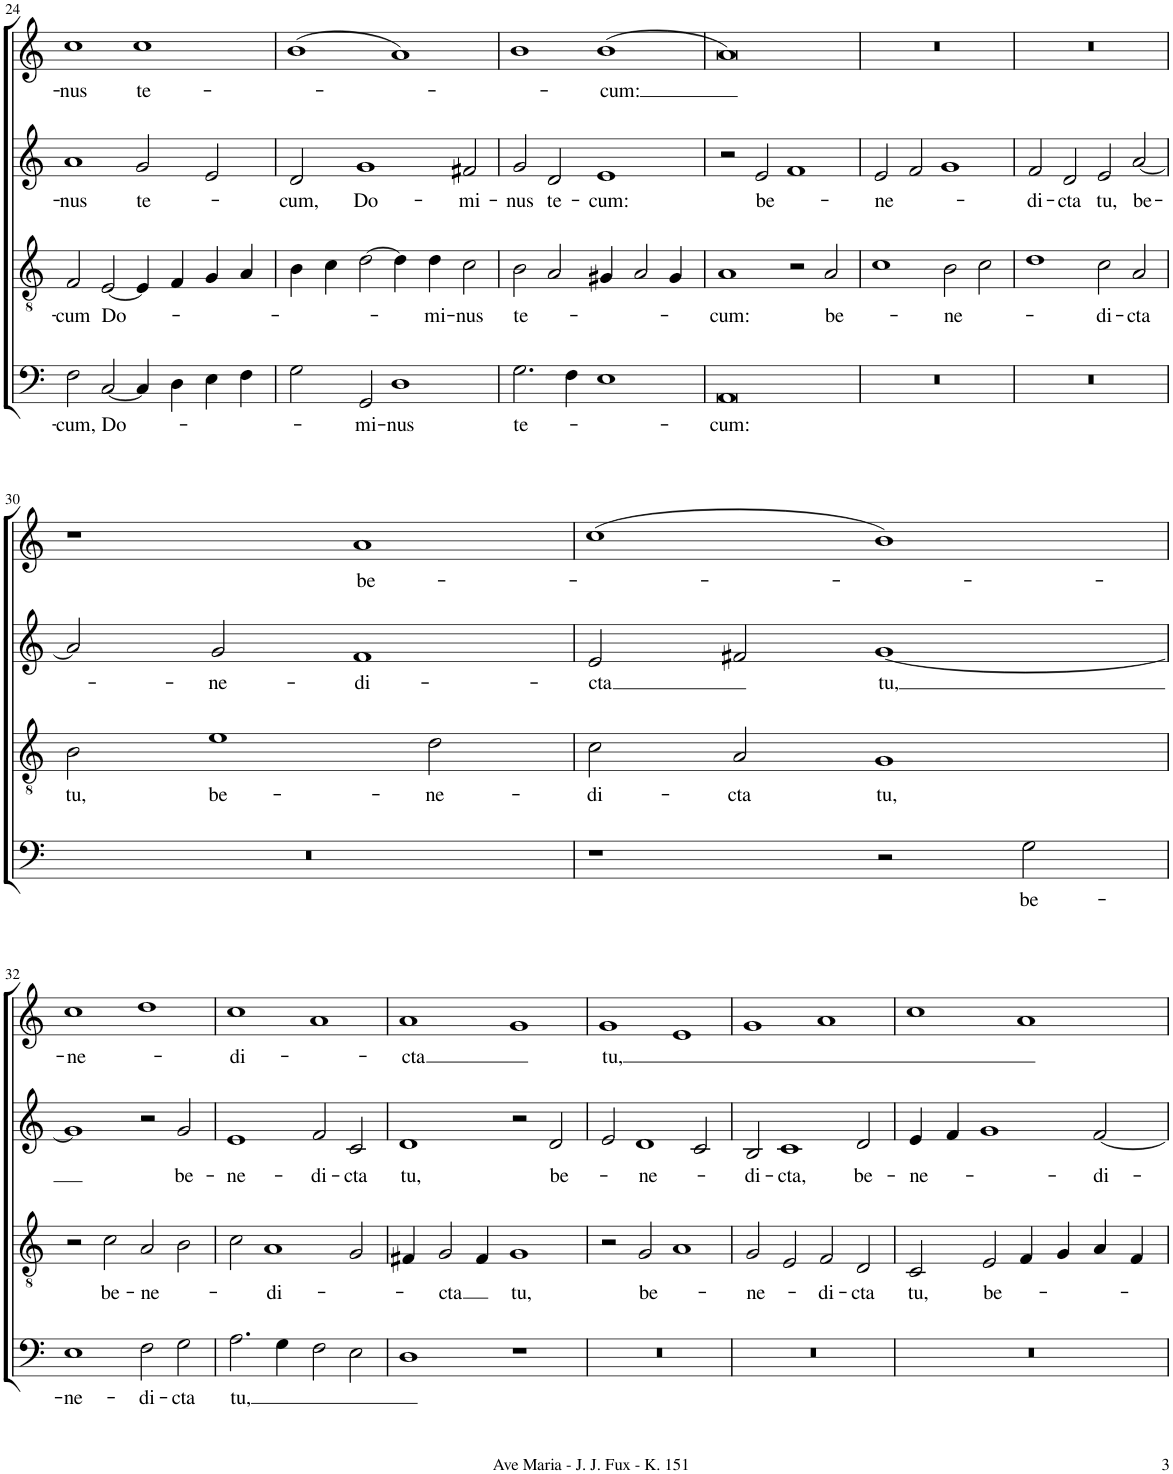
**kern	**text	**kern	**text	**kern	**text	**kern	**text
*part4	*part4	*part3	*part3	*part2	*part2	*part1	*part1
*staff4	*staff4	*staff3	*staff3	*staff2	*staff2	*staff1	*staff1
*I"Bass	*	*I"Tenor	*	*I"Alto	*	*I"Soprano	*
!!LO:PB:g=z
*clefF4	*	*clefGv2	*	*clefG2	*	*clefG2	*
*k[]	*	*k[]	*	*k[]	*	*k[]	*
*M2/1	*	*M2/1	*	*M2/1	*	*M2/1	*
*met(c|)	*	*met(c|)	*	*met(c|)	*	*met(c|)	*
=24	=24	=24	=24	=24	=24	=24	=24
!	!LO:LY:b	!	!LO:LY:b	!	!LO:LY:b	!	!LO:LY:b
2F\	-cum,	2F/	-cum	1a	-nus	1cc	-nus
!	!LO:LY:b	!	!LO:LY:b	!	!	!	!
[2C/	Do-	[2E/	Do-	.	.	.	.
!	!	!	!	!	!LO:LY:b	!	!LO:LY:b
4C/]	.	4E/]	.	2g/	te-	1cc	te-
4D\	.	4F/	.	.	.	.	.
4E\	.	4G/	.	2e/	.	.	.
4F\	.	4A/	.	.	.	.	.
=25	=25	=25	=25	=25	=25	=25	=25
!	!	!	!	!	!LO:LY:b	!	!
2G\	.	4B\	.	2d/	-cum,	(1b	.
.	.	4c\	.	.	.	.	.
!	!LO:LY:b	!	!	!	!LO:LY:b	!	!
2GG/	-mi-	[2d\	.	1g	Do-	.	.
!	!LO:LY:b	!	!	!	!	!	!
1D	-nus	4d\]	.	.	.	1a)	.
!	!	!	!LO:LY:b	!	!	!	!
.	.	4d\	-mi-	.	.	.	.
!	!	!	!LO:LY:b	!	!LO:LY:b	!	!
.	.	2c\	-nus	2f#X/	-mi-	.	.
=26	=26	=26	=26	=26	=26	=26	=26
!	!LO:LY:b	!	!LO:LY:b	!	!LO:LY:b	!	!
2.G\	te-	2B\	te-	2g/	-nus	1b	.
!	!	!	!	!	!LO:LY:b	!	!
.	.	2A/	.	2d/	te-	.	.
4F\	.	.	.	.	.	.	.
!	!	!	!	!	!LO:LY:b	!	!LO:LY:b
1E	.	4G#X/	.	1e	-cum:	(1b	-cum:
.	.	2A/	.	.	.	.	.
.	.	4G#/	.	.	.	.	.
=27	=27	=27	=27	=27	=27	=27	=27
!	!LO:LY:b	!	!LO:LY:b	!	!	!	!
0AA	-cum:	1A	-cum:	2r	.	0a)	.
!	!	!	!	!	!LO:LY:b	!	!
.	.	.	.	2e/	be-	.	.
.	.	2r	.	1f	.	.	.
!	!	!	!LO:LY:b	!	!	!	!
.	.	2A/	be-	.	.	.	.
=28	=28	=28	=28	=28	=28	=28	=28
!	!	!	!	!	!LO:LY:b	!	!
0r	.	1c	.	2e/	-ne-	0r	.
.	.	.	.	2f/	.	.	.
!	!	!	!LO:LY:b	!	!	!	!
.	.	2B\	-ne-	1g	.	.	.
.	.	2c\	.	.	.	.	.
=29	=29	=29	=29	=29	=29	=29	=29
!	!	!	!	!	!LO:LY:b	!	!
0r	.	1d	.	2f/	-di-	0r	.
!	!	!	!	!	!LO:LY:b	!	!
.	.	.	.	2d/	-cta	.	.
!	!	!	!LO:LY:b	!	!LO:LY:b	!	!
.	.	2c\	-di-	2e/	tu,	.	.
!	!	!	!LO:LY:b	!	!LO:LY:b	!	!
.	.	2A/	-cta	[2a/	be-	.	.
!!LO:LB:g=z
=30	=30	=30	=30	=30	=30	=30	=30
!	!	!	!LO:LY:b	!	!	!	!
0r	.	2B\	tu,	2a/]	.	1r	.
!	!	!	!LO:LY:b	!	!LO:LY:b	!	!
.	.	1e	be-	2g/	-ne-	.	.
!	!	!	!	!	!LO:LY:b	!	!LO:LY:b
.	.	.	.	1f	-di-	1a	be-
!	!	!	!LO:LY:b	!	!	!	!
.	.	2d\	-ne-	.	.	.	.
=31	=31	=31	=31	=31	=31	=31	=31
!	!	!	!LO:LY:b	!	!LO:LY:b	!	!
1r	.	2c\	-di-	2e/	-cta	(1cc	.
!	!	!	!LO:LY:b	!	!	!	!
.	.	2A/	-cta	2f#X/	.	.	.
!	!	!	!LO:LY:b	!	!LO:LY:b	!	!
2r	.	1G	tu,	[1g	tu,	1b)	.
!	!LO:LY:b	!	!	!	!	!	!
2G\	be-	.	.	.	.	.	.
!!LO:LB:g=z
=32	=32	=32	=32	=32	=32	=32	=32
!	!LO:LY:b	!	!	!	!	!	!LO:LY:b
1E	-ne-	2r	.	1g]	.	1cc	-ne-
!	!	!	!LO:LY:b	!	!	!	!
.	.	2c\	be-	.	.	.	.
!	!LO:LY:b	!	!LO:LY:b	!	!	!	!
2F\	-di-	2A/	-ne-	2r	.	1dd	.
!	!LO:LY:b	!	!	!	!LO:LY:b	!	!
2G\	-cta	2B\	.	2g/	be-	.	.
=33	=33	=33	=33	=33	=33	=33	=33
!	!LO:LY:b	!	!	!	!LO:LY:b	!	!LO:LY:b
2.A\	tu,	2c\	.	1e	-ne-	1cc	-di-
!	!	!	!LO:LY:b	!	!	!	!
.	.	1A	-di-	.	.	.	.
4G\	.	.	.	.	.	.	.
!	!	!	!	!	!LO:LY:b	!	!
2F\	.	.	.	2f/	-di-	1a	.
!	!	!	!	!	!LO:LY:b	!	!
2E\	.	2G/	.	2c/	-cta	.	.
=34	=34	=34	=34	=34	=34	=34	=34
!	!	!	!	!	!LO:LY:b	!	!LO:LY:b
1D	.	4F#X/	.	1d	tu,	1a	-cta
!	!	!	!LO:LY:b	!	!	!	!
.	.	2G/	-cta	.	.	.	.
.	.	4F#/	.	.	.	.	.
!	!	!	!LO:LY:b	!	!	!	!
1r	.	1G	tu,	2r	.	1g	.
!	!	!	!	!	!LO:LY:b	!	!
.	.	.	.	2d/	be-	.	.
=35	=35	=35	=35	=35	=35	=35	=35
!	!	!	!	!	!	!	!LO:LY:b
0r	.	2r	.	2e/	.	1g	tu,
!	!	!	!LO:LY:b	!	!LO:LY:b	!	!
.	.	2G/	be-	1d	-ne-	.	.
.	.	1A	.	.	.	1e	.
.	.	.	.	2c/	.	.	.
=36	=36	=36	=36	=36	=36	=36	=36
!	!	!	!LO:LY:b	!	!LO:LY:b	!	!
0r	.	2G/	-ne-	2B/	-di-	1g	.
!	!	!	!	!	!LO:LY:b	!	!
.	.	2E/	.	1c	-cta,	.	.
!	!	!	!LO:LY:b	!	!	!	!
.	.	2F/	-di-	.	.	1a	.
!	!	!	!LO:LY:b	!	!LO:LY:b	!	!
.	.	2D/	-cta	2d/	be-	.	.
=37	=37	=37	=37	=37	=37	=37	=37
!	!	!	!LO:LY:b	!	!LO:LY:b	!	!
0r	.	2C/	tu,	4e/	-ne-	1cc	.
.	.	.	.	4f/	.	.	.
!	!	!	!LO:LY:b	!	!	!	!
.	.	2E/	be-	1g	.	.	.
.	.	4F/	.	.	.	1a	.
.	.	4G/	.	.	.	.	.
!	!	!	!	!	!LO:LY:b	!	!
.	.	4A/	.	[2f/	-di-	.	.
.	.	4F/	.	.	.	.	.
=	=	=	=	=	=	=	=
*-	*-	*-	*-	*-	*-	*-	*-
